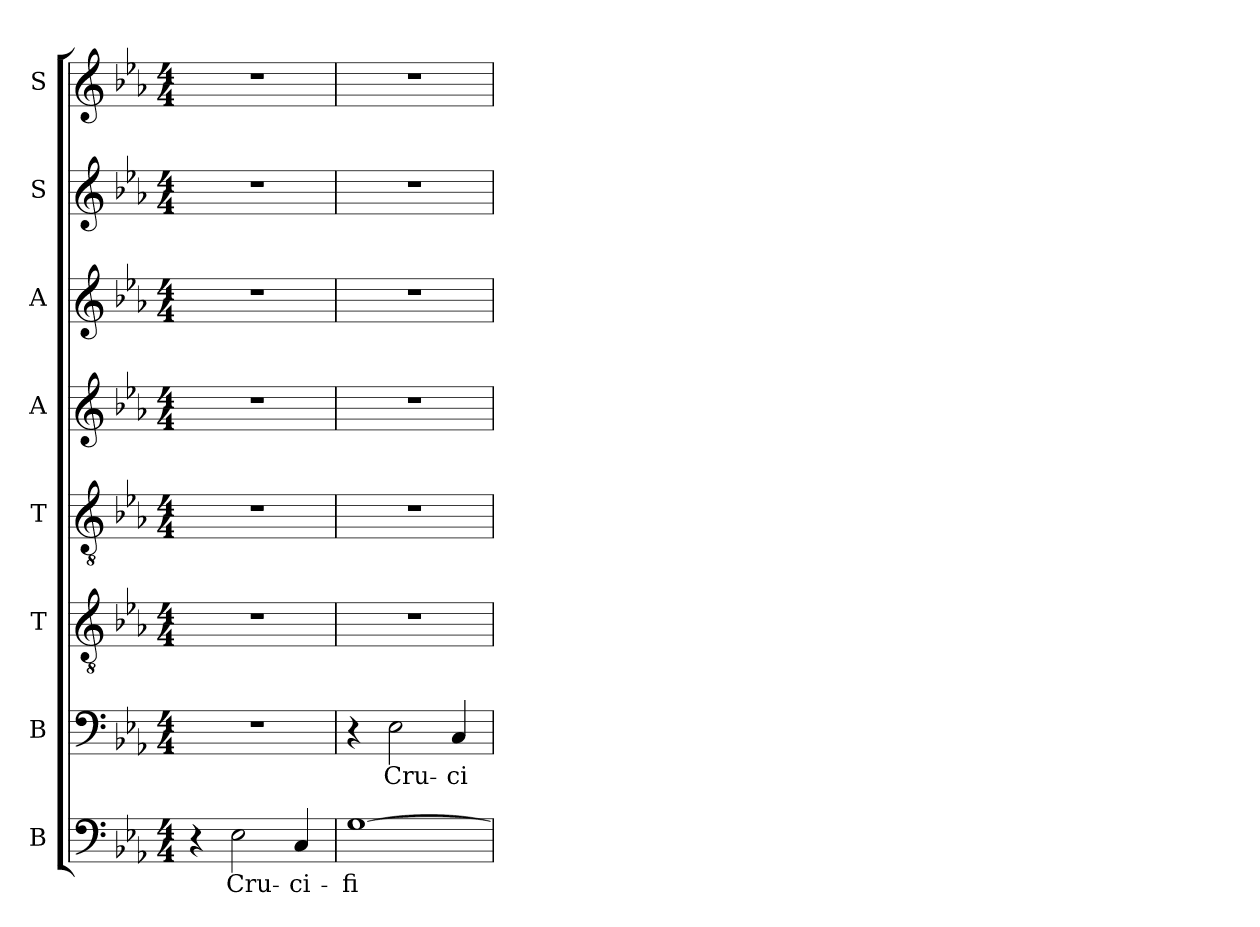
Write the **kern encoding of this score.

**kern	**text	**kern	**text	**kern	**kern	**kern	**kern	**kern	**kern
*part8	*part8	*part7	*part7	*part6	*part5	*part4	*part3	*part2	*part1
*staff8	*staff8	*staff7	*staff7	*staff6	*staff5	*staff4	*staff3	*staff2	*staff1
*I"B	*	*I"B	*	*I"T	*I"T	*I"A	*I"A	*I"S	*I"S
*I'B.	*	*I'B.	*	*I'T.	*I'T.	*I'A.	*I'A.	*I'S.	*I'S.
!!LO:PB:g=z
*clefF4	*	*clefF4	*	*clefGv2	*clefGv2	*clefG2	*clefG2	*clefG2	*clefG2
*	*	*	*	*ITrd7c12	*ITrd7c12	*	*	*	*
*k[b-e-a-]	*	*k[b-e-a-]	*	*k[b-e-a-]	*k[b-e-a-]	*k[b-e-a-]	*k[b-e-a-]	*k[b-e-a-]	*k[b-e-a-]
*E-:	*	*E-:	*	*E-:	*E-:	*E-:	*E-:	*E-:	*E-:
*M4/4	*	*M4/4	*	*M4/4	*M4/4	*M4/4	*M4/4	*M4/4	*M4/4
=1	=1	=1	=1	=1	=1	=1	=1	=1	=1
4r	.	1r	.	1r	1r	1r	1r	1r	1r
!	!LO:LY:b:color=#000000	!	!	!	!	!	!	!	!
2E-i\	Cru-	.	.	.	.	.	.	.	.
!	!LO:LY:b:color=#000000	!	!	!	!	!	!	!	!
4Ci/	-ci-	.	.	.	.	.	.	.	.
=2	=2	=2	=2	=2	=2	=2	=2	=2	=2
!	!LO:LY:b:color=#000000	!	!	!	!	!	!	!	!
[1Gi	-fi-	4r	.	1r	1r	1r	1r	1r	1r
!	!	!	!LO:LY:b:color=#000000	!	!	!	!	!	!
.	.	2E-i\	Cru-	.	.	.	.	.	.
!	!	!	!LO:LY:b:color=#000000	!	!	!	!	!	!
.	.	4Ci/	-ci-	.	.	.	.	.	.
=	=	=	=	=	=	=	=	=	=
*-	*-	*-	*-	*-	*-	*-	*-	*-	*-
